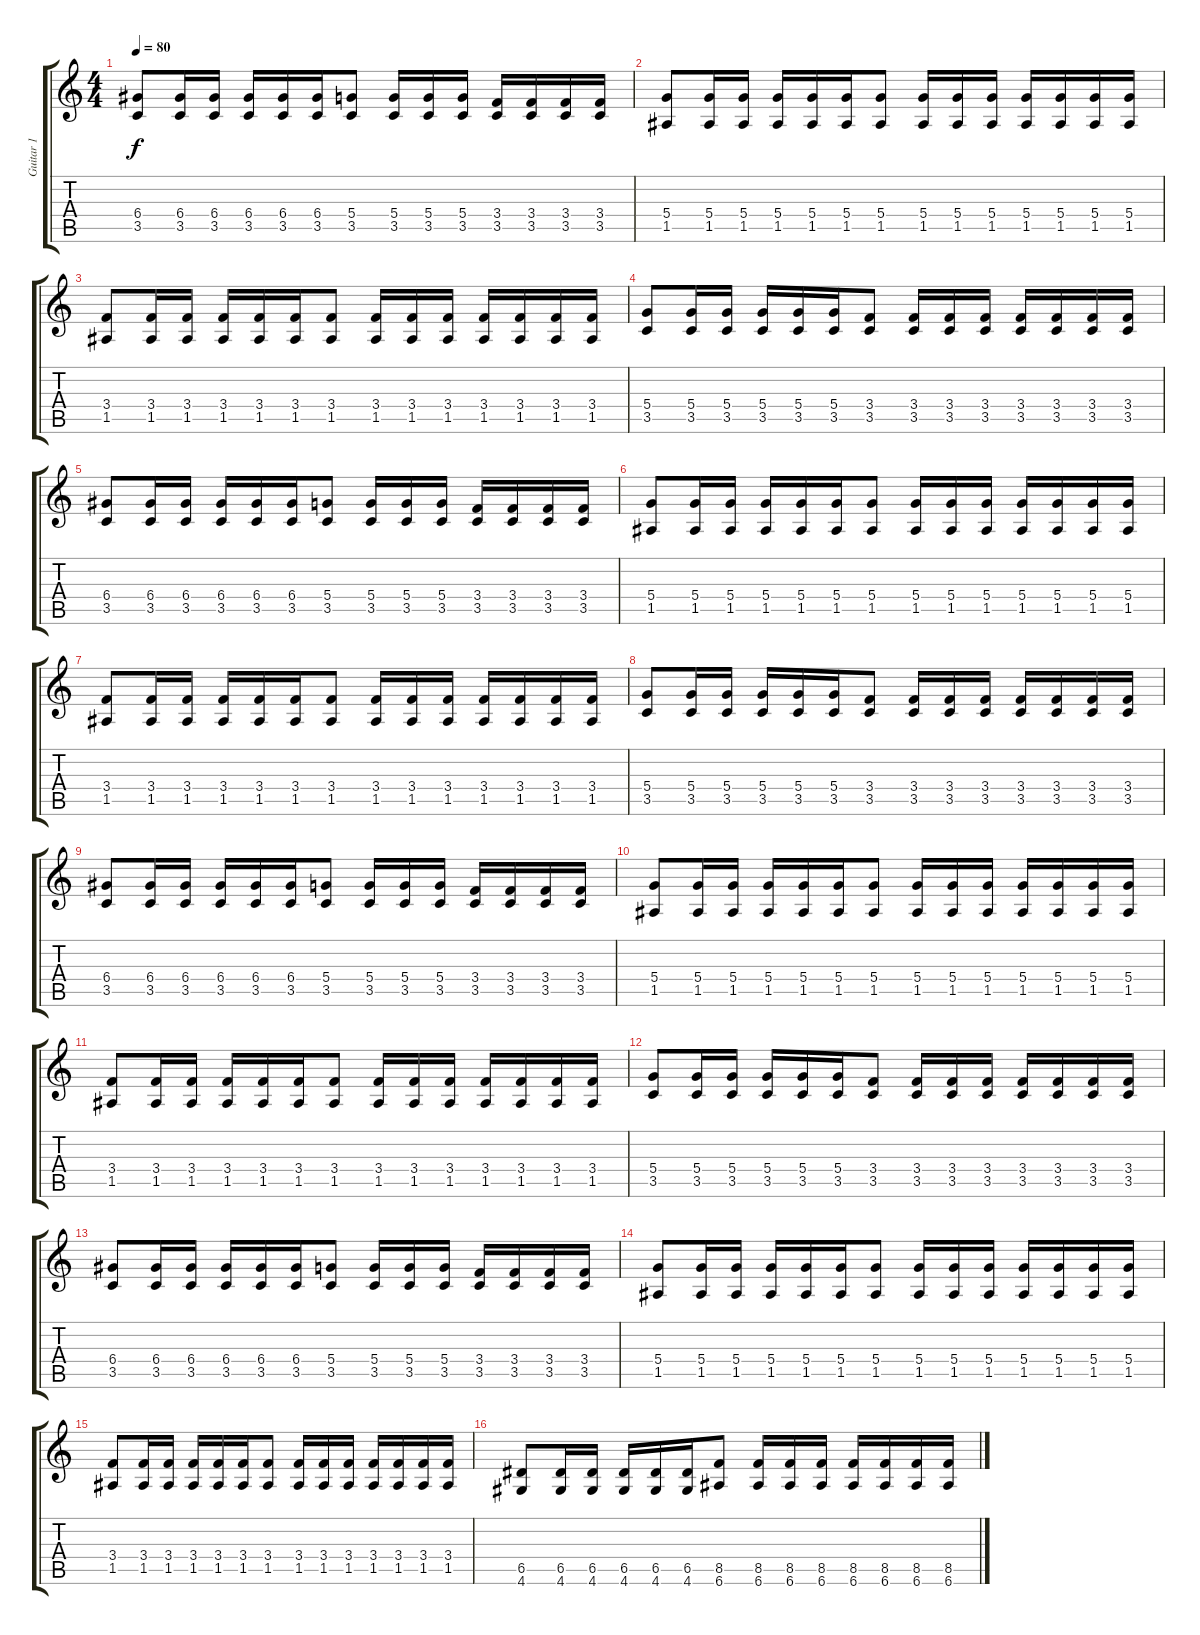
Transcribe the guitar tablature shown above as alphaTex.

\track ("Guitar 1" "Guitar 1") {instrument distortionguitar}
\staff {score tabs}
\tuning (E4 B3 G3 D3 A2 E2) {hide}
\ts (4 4)
\tempo 80
\clef g2
\ks c
(6.4 3.5).8{dy f} (6.4 3.5).16 (6.4 3.5).16 (6.4 3.5).16 (6.4 3.5).16 (6.4 3.5).16 (5.4 3.5).8 (5.4 3.5).16 (5.4 3.5).16 (5.4 3.5).16 (3.4 3.5).16 (3.4 3.5).16 (3.4 3.5).16 (3.4 3.5).16 |
(5.4 1.5).8 (5.4 1.5).16 (5.4 1.5).16 (5.4 1.5).16 (5.4 1.5).16 (5.4 1.5).16 (5.4 1.5).8 (5.4 1.5).16 (5.4 1.5).16 (5.4 1.5).16 (5.4 1.5).16 (5.4 1.5).16 (5.4 1.5).16 (5.4 1.5).16 |
(3.4 1.5).8 (3.4 1.5).16 (3.4 1.5).16 (3.4 1.5).16 (3.4 1.5).16 (3.4 1.5).16 (3.4 1.5).8 (3.4 1.5).16 (3.4 1.5).16 (3.4 1.5).16 (3.4 1.5).16 (3.4 1.5).16 (3.4 1.5).16 (3.4 1.5).16 |
(5.4 3.5).8 (5.4 3.5).16 (5.4 3.5).16 (5.4 3.5).16 (5.4 3.5).16 (5.4 3.5).16 (3.4 3.5).8 (3.4 3.5).16 (3.4 3.5).16 (3.4 3.5).16 (3.4 3.5).16 (3.4 3.5).16 (3.4 3.5).16 (3.4 3.5).16 |
(6.4 3.5).8 (6.4 3.5).16 (6.4 3.5).16 (6.4 3.5).16 (6.4 3.5).16 (6.4 3.5).16 (5.4 3.5).8 (5.4 3.5).16 (5.4 3.5).16 (5.4 3.5).16 (3.4 3.5).16 (3.4 3.5).16 (3.4 3.5).16 (3.4 3.5).16 |
(5.4 1.5).8 (5.4 1.5).16 (5.4 1.5).16 (5.4 1.5).16 (5.4 1.5).16 (5.4 1.5).16 (5.4 1.5).8 (5.4 1.5).16 (5.4 1.5).16 (5.4 1.5).16 (5.4 1.5).16 (5.4 1.5).16 (5.4 1.5).16 (5.4 1.5).16 |
(3.4 1.5).8 (3.4 1.5).16 (3.4 1.5).16 (3.4 1.5).16 (3.4 1.5).16 (3.4 1.5).16 (3.4 1.5).8 (3.4 1.5).16 (3.4 1.5).16 (3.4 1.5).16 (3.4 1.5).16 (3.4 1.5).16 (3.4 1.5).16 (3.4 1.5).16 |
(5.4 3.5).8 (5.4 3.5).16 (5.4 3.5).16 (5.4 3.5).16 (5.4 3.5).16 (5.4 3.5).16 (3.4 3.5).8 (3.4 3.5).16 (3.4 3.5).16 (3.4 3.5).16 (3.4 3.5).16 (3.4 3.5).16 (3.4 3.5).16 (3.4 3.5).16 |
(6.4 3.5).8 (6.4 3.5).16 (6.4 3.5).16 (6.4 3.5).16 (6.4 3.5).16 (6.4 3.5).16 (5.4 3.5).8 (5.4 3.5).16 (5.4 3.5).16 (5.4 3.5).16 (3.4 3.5).16 (3.4 3.5).16 (3.4 3.5).16 (3.4 3.5).16 |
(5.4 1.5).8 (5.4 1.5).16 (5.4 1.5).16 (5.4 1.5).16 (5.4 1.5).16 (5.4 1.5).16 (5.4 1.5).8 (5.4 1.5).16 (5.4 1.5).16 (5.4 1.5).16 (5.4 1.5).16 (5.4 1.5).16 (5.4 1.5).16 (5.4 1.5).16 |
(3.4 1.5).8 (3.4 1.5).16 (3.4 1.5).16 (3.4 1.5).16 (3.4 1.5).16 (3.4 1.5).16 (3.4 1.5).8 (3.4 1.5).16 (3.4 1.5).16 (3.4 1.5).16 (3.4 1.5).16 (3.4 1.5).16 (3.4 1.5).16 (3.4 1.5).16 |
(5.4 3.5).8 (5.4 3.5).16 (5.4 3.5).16 (5.4 3.5).16 (5.4 3.5).16 (5.4 3.5).16 (3.4 3.5).8 (3.4 3.5).16 (3.4 3.5).16 (3.4 3.5).16 (3.4 3.5).16 (3.4 3.5).16 (3.4 3.5).16 (3.4 3.5).16 |
(6.4 3.5).8 (6.4 3.5).16 (6.4 3.5).16 (6.4 3.5).16 (6.4 3.5).16 (6.4 3.5).16 (5.4 3.5).8 (5.4 3.5).16 (5.4 3.5).16 (5.4 3.5).16 (3.4 3.5).16 (3.4 3.5).16 (3.4 3.5).16 (3.4 3.5).16 |
(5.4 1.5).8 (5.4 1.5).16 (5.4 1.5).16 (5.4 1.5).16 (5.4 1.5).16 (5.4 1.5).16 (5.4 1.5).8 (5.4 1.5).16 (5.4 1.5).16 (5.4 1.5).16 (5.4 1.5).16 (5.4 1.5).16 (5.4 1.5).16 (5.4 1.5).16 |
(3.4 1.5).8 (3.4 1.5).16 (3.4 1.5).16 (3.4 1.5).16 (3.4 1.5).16 (3.4 1.5).16 (3.4 1.5).8 (3.4 1.5).16 (3.4 1.5).16 (3.4 1.5).16 (3.4 1.5).16 (3.4 1.5).16 (3.4 1.5).16 (3.4 1.5).16 |
(6.5 4.6).8 (6.5 4.6).16 (6.5 4.6).16 (6.5 4.6).16 (6.5 4.6).16 (6.5 4.6).16 (8.5 6.6).8 (8.5 6.6).16 (8.5 6.6).16 (8.5 6.6).16 (8.5 6.6).16 (8.5 6.6).16 (8.5 6.6).16 (8.5 6.6).16
